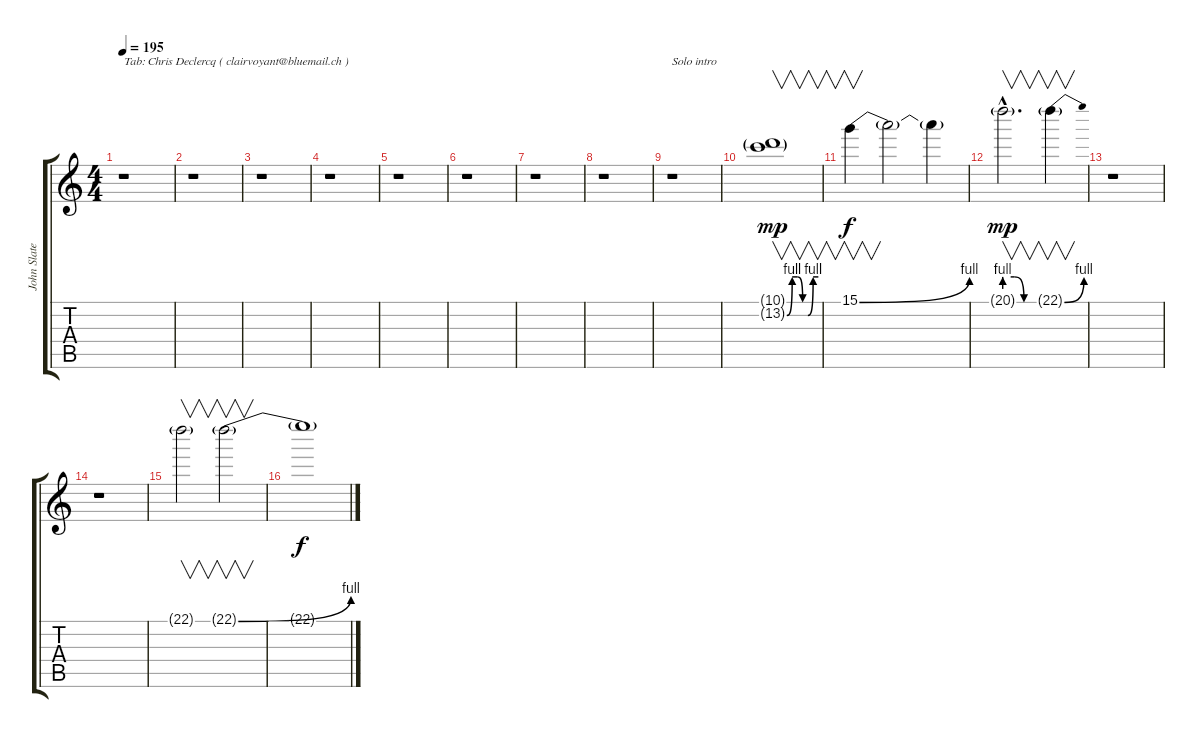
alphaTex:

\track ("John Slater ( fills )" "John Slate") {instrument distortionguitar}
\staff {score tabs}
\tuning (E4 B3 G3 D3 A2 D2) {hide}
\ts (4 4)
\tempo 195
\clef g2
\ks c
r.1{txt "Tab: Chris Declercq ( clairvoyant@bluemail.ch )" dy mp instrument distortionguitar} |
r.1 |
r.1 |
r.1 |
r.1 |
r.1 |
r.1 |
r.1 |
r.1{txt "Solo intro"} |
(10.1{g} 13.2{be (custom 0 0 10 4 20 4 30 0 40 0 50 4 60 4) g}).1{v} |
15.1{be (bend 0 0 60 4)}.4{v dy f} 15.1{t}.2 15.1{t}.4 |
20.1{be (custom 0 4 20 4 40 0 60 0) g hac}.2{v d dy mp} 22.1{be (bend 0 0 60 4) g}.4{v} |
r.1 |
r.1 |
22.1{g}.2{v} 22.1{be (bend 0 0 60 4) g}.2{v} |
22.1{t}.1{dy f}
